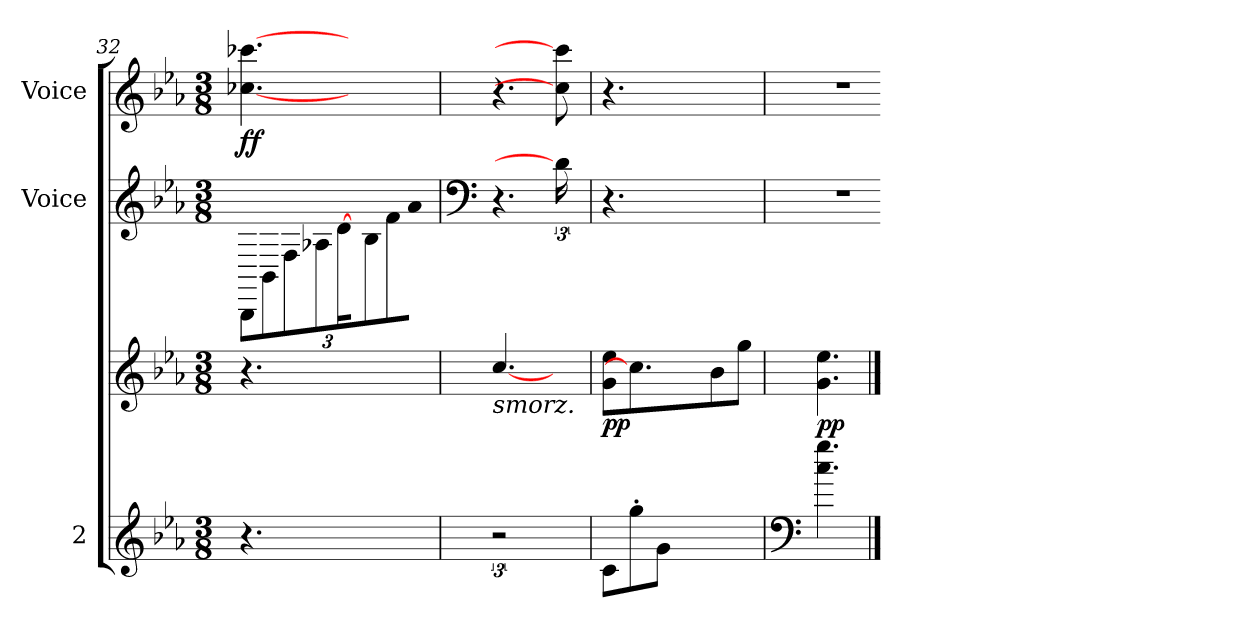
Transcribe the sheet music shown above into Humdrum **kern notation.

**kern	**kern	**dynam	**kern	**kern	**dynam
*part3	*part3	*part3	*part2	*part1	*part1
*staff4	*staff3	*staff3/4	*staff2	*staff1	*staff1
*I"2	*	*	*I"Voice	*I"Voice	*
*I'2	*	*	*I'Voice	*I'Voice	*
!!LO:LB:g=z
*clefG2	*clefG2	*	*clefG2	*clefG2	*
*k[b-e-a-]	*k[b-e-a-]	*	*k[b-e-a-]	*k[b-e-a-]	*
*M3/8	*M3/8	*	*M3/8	*M3/8	*
=32	=32	=32	=32	=32	=32
!	!	!	!	!	!LO:DY:b
4.r	4.r	.	12BBB-\L	[4.cc-X\ [4.ccc-X\	ff
.	.	.	12BB-\	.	.
.	.	.	12F\	.	.
.	.	.	12A-X\	.	.
.	.	.	[24d\	.	.
3ryy	3ryy	.	24ryy	3ryy	.
.	.	.	12B-\	.	.
.	.	.	12f\	.	.
.	.	.	8a-\J	.	.
!!LO:LB:g=z
=33	=33	=33	=33	=33	=33
*	*	*	*clefF4	*	*
!	!LO:TX:b:i:t=smorz.	!	!	!	!
3r	[4.cc/	.	4.r	4.r	.
6ryy	.	.	.	.	.
.	8ryy	.	24d\]	8cc-\] 8ccc-\]	.
.	.	.	12ryy	.	.
=34	=34	=34	=34	=34	=34
!	!	!LO:DY:b	!	!	!
8c\L	8g\ 8ee-\L	pp	4.r	4.r	.
8gg'<\	4.cc/]	.	.	.	.
8g\J	.	.	.	.	.
4.ryy	.	.	4.ryy	4.ryy	.
.	8b-\	.	.	.	.
.	8gg\J	.	.	.	.
=35	=35	=35	=35	=35	=35
*clefF4	*	*	*	*	*
!	!	!LO:DY:b	!	!	!
4.cc\ 4.gg\	4.g\ 4.ee-\	pp	4.r	4.r	.
==	==	=	=	=	=
*-	*-	*-	*-	*-	*-
